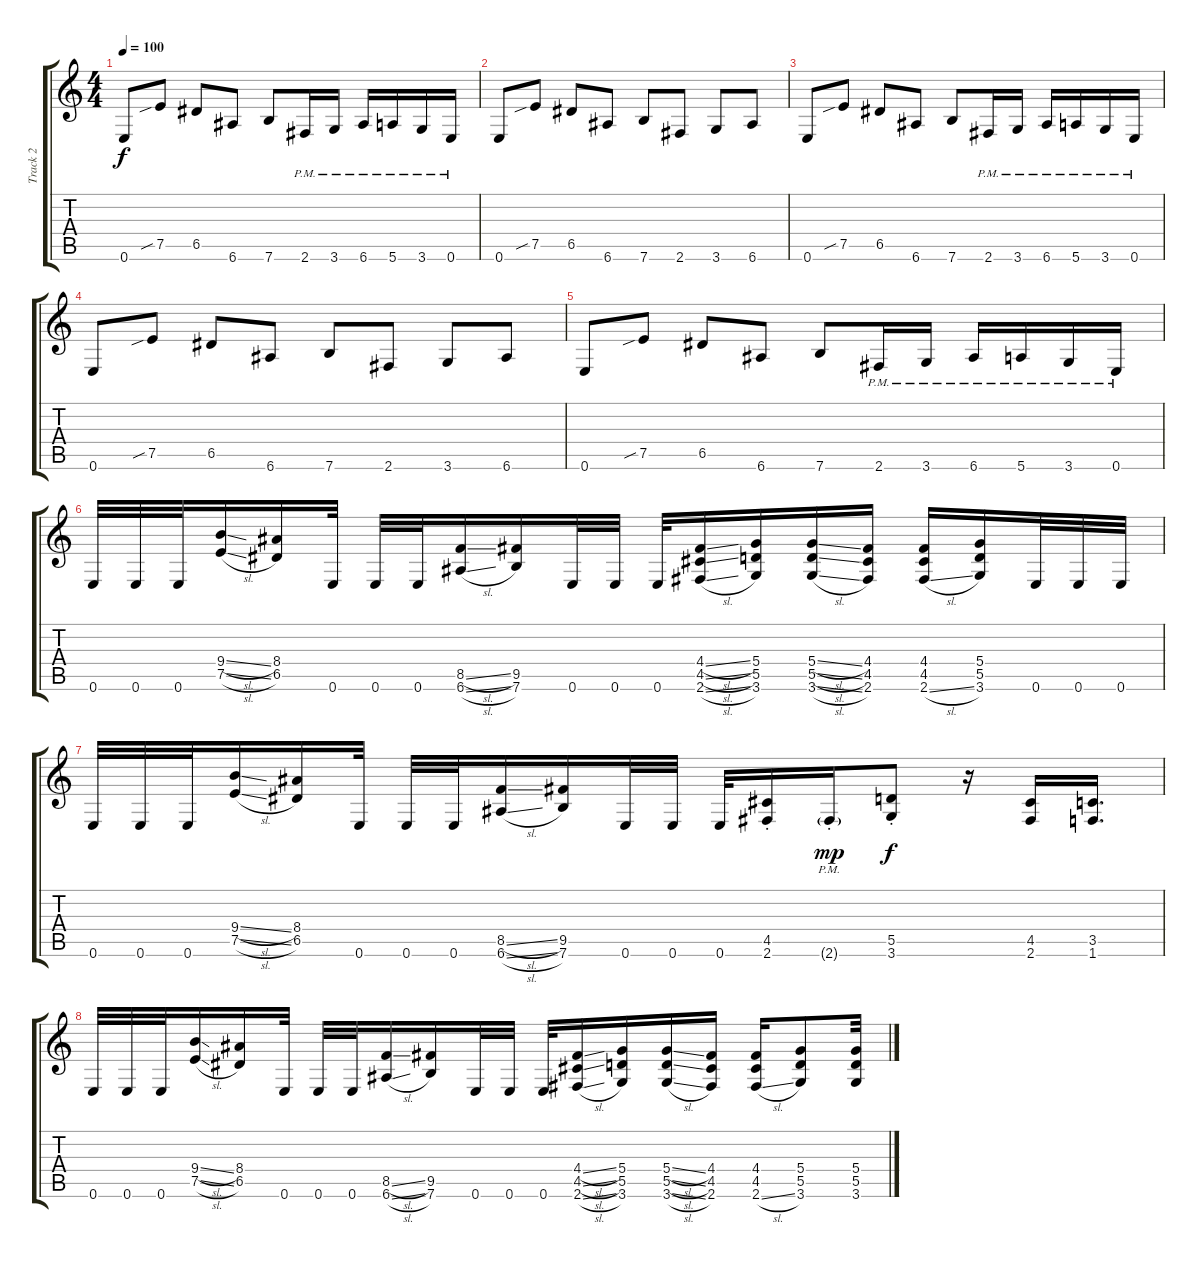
\track ("Track 2" "Track 2") {instrument distortionguitar}
\staff {score tabs}
\tuning (E4 B3 G3 D3 A2 E2) {hide}
\ts (4 4)
\tempo 100
\clef g2
\ks c
0.6.8{dy f} 7.5{sib}.8 6.5.8 6.6.8 7.6.8 2.6{pm}.16 3.6{pm}.16 6.6{pm}.16 5.6{pm}.16 3.6{pm}.16 0.6{pm}.16 |
0.6.8 7.5{sib}.8 6.5.8 6.6.8 7.6.8 2.6.8 3.6.8 6.6.8 |
0.6.8 7.5{sib}.8 6.5.8 6.6.8 7.6.8 2.6{pm}.16 3.6{pm}.16 6.6{pm}.16 5.6{pm}.16 3.6{pm}.16 0.6{pm}.16 |
0.6.8 7.5{sib}.8 6.5.8 6.6.8 7.6.8 2.6.8 3.6.8 6.6.8 |
0.6.8 7.5{sib}.8 6.5.8 6.6.8 7.6.8 2.6{pm}.16 3.6{pm}.16 6.6{pm}.16 5.6{pm}.16 3.6{pm}.16 0.6{pm}.16 |
0.6.32 0.6.32 0.6.32 (9.4{sl} 7.5{sl}).16 (8.4 6.5).16 0.6.32 0.6.32 0.6.32 (8.5{sl} 6.6{sl}).16 (9.5 7.6).16 0.6.32 0.6.32 0.6.32 (4.4{sl} 4.5{sl} 2.6{sl}).16 (5.4 5.5 3.6).16 (5.4{sl} 5.5{sl} 3.6{sl}).16 (4.4 4.5 2.6).16 (4.4 4.5 2.6{sl}).16 (5.4 5.5 3.6).16 0.6.32 0.6.32 0.6.32 |
0.6.32 0.6.32 0.6.32 (9.4{sl} 7.5{sl}).16 (8.4 6.5).16 0.6.32 0.6.32 0.6.32 (8.5{sl} 6.6{sl}).16 (9.5 7.6).16 0.6.32 0.6.32 0.6.32 (4.5{st} 2.6{st}).16 2.6{g pm st}.16{dy mp} (5.5{st} 3.6).8{dy f} r.16 (4.5 2.6).16 (3.5 1.6).16{d} |
0.6.32 0.6.32 0.6.32 (9.4{sl} 7.5{sl}).16 (8.4 6.5).16 0.6.32 0.6.32 0.6.32 (8.5{sl} 6.6{sl}).16 (9.5 7.6).16 0.6.32 0.6.32 0.6.32 (4.4{sl} 4.5{sl} 2.6{sl}).16 (5.4 5.5 3.6).16 (5.4{sl} 5.5{sl} 3.6{sl}).16 (4.4 4.5 2.6).16 (4.4 4.5 2.6{sl}).16 (5.4 5.5 3.6).8 (5.4 5.5 3.6).32
